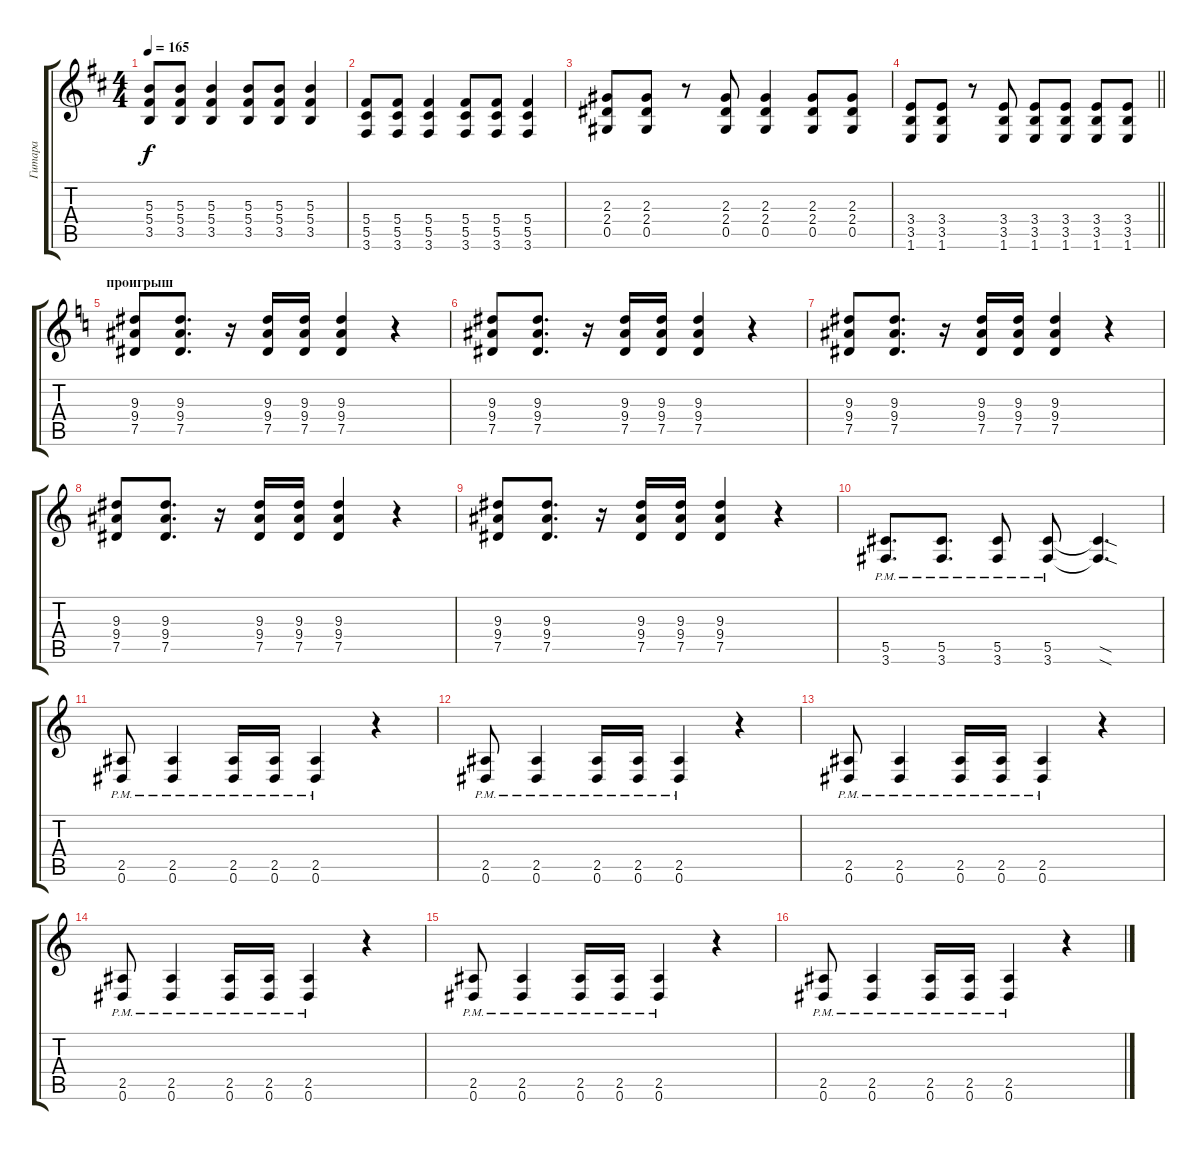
\track ("Гитара" "Гитара") {instrument distortionguitar}
\staff {score tabs}
\tuning (Eb4 Bb3 Gb3 Db3 Ab2 Eb2) {hide}
\ts (4 4)
\tempo 165
\clef g2
\ks bminor
(5.3 5.4 3.5).8{dy f} (5.3 5.4 3.5).8 (5.3 5.4 3.5).4 (5.3 5.4 3.5).8 (5.3 5.4 3.5).8 (5.3 5.4 3.5).4 |
(5.4 5.5 3.6).8 (5.4 5.5 3.6).8 (5.4 5.5 3.6).4 (5.4 5.5 3.6).8 (5.4 5.5 3.6).8 (5.4 5.5 3.6).4 |
(2.3 2.4 0.5).8 (2.3 2.4 0.5).8 r.8 (2.3 2.4 0.5).8 (2.3 2.4 0.5).4 (2.3 2.4 0.5).8 (2.3 2.4 0.5).8 |
\barLineRight lightlight
(3.4 3.5 1.6).8 (3.4 3.5 1.6).8 r.8 (3.4 3.5 1.6).8 (3.4 3.5 1.6).8 (3.4 3.5 1.6).8 (3.4 3.5 1.6).8 (3.4 3.5 1.6).8 |
\section ("" "проигрыш")
\ks c
(9.3 9.4 7.5).8 (9.3 9.4 7.5).8{d} r.16 (9.3 9.4 7.5).16 (9.3 9.4 7.5).16 (9.3 9.4 7.5).4 r.4 |
(9.3 9.4 7.5).8 (9.3 9.4 7.5).8{d} r.16 (9.3 9.4 7.5).16 (9.3 9.4 7.5).16 (9.3 9.4 7.5).4 r.4 |
(9.3 9.4 7.5).8 (9.3 9.4 7.5).8{d} r.16 (9.3 9.4 7.5).16 (9.3 9.4 7.5).16 (9.3 9.4 7.5).4 r.4 |
(9.3 9.4 7.5).8 (9.3 9.4 7.5).8{d} r.16 (9.3 9.4 7.5).16 (9.3 9.4 7.5).16 (9.3 9.4 7.5).4 r.4 |
(9.3 9.4 7.5).8 (9.3 9.4 7.5).8{d} r.16 (9.3 9.4 7.5).16 (9.3 9.4 7.5).16 (9.3 9.4 7.5).4 r.4 |
(5.5{pm} 3.6{pm}).8{d} (5.5{pm} 3.6{pm}).8{d} (5.5{pm} 3.6{pm}).8 (5.5{pm} 3.6{pm}).8 (5.5{sod t} 3.6{sod t}).4{d} |
(2.5{pm} 0.6{pm}).8 (2.5{pm} 0.6{pm}).4 (2.5{pm} 0.6{pm}).16 (2.5{pm} 0.6{pm}).16 (2.5{pm} 0.6{pm}).4 r.4 |
(2.5{pm} 0.6{pm}).8 (2.5{pm} 0.6{pm}).4 (2.5{pm} 0.6{pm}).16 (2.5{pm} 0.6{pm}).16 (2.5{pm} 0.6{pm}).4 r.4 |
(2.5{pm} 0.6{pm}).8 (2.5{pm} 0.6{pm}).4 (2.5{pm} 0.6{pm}).16 (2.5{pm} 0.6{pm}).16 (2.5{pm} 0.6{pm}).4 r.4 |
(2.5{pm} 0.6{pm}).8 (2.5{pm} 0.6{pm}).4 (2.5{pm} 0.6{pm}).16 (2.5{pm} 0.6{pm}).16 (2.5{pm} 0.6{pm}).4 r.4 |
(2.5{pm} 0.6{pm}).8 (2.5{pm} 0.6{pm}).4 (2.5{pm} 0.6{pm}).16 (2.5{pm} 0.6{pm}).16 (2.5{pm} 0.6{pm}).4 r.4 |
(2.5{pm} 0.6{pm}).8 (2.5{pm} 0.6{pm}).4 (2.5{pm} 0.6{pm}).16 (2.5{pm} 0.6{pm}).16 (2.5{pm} 0.6{pm}).4 r.4
